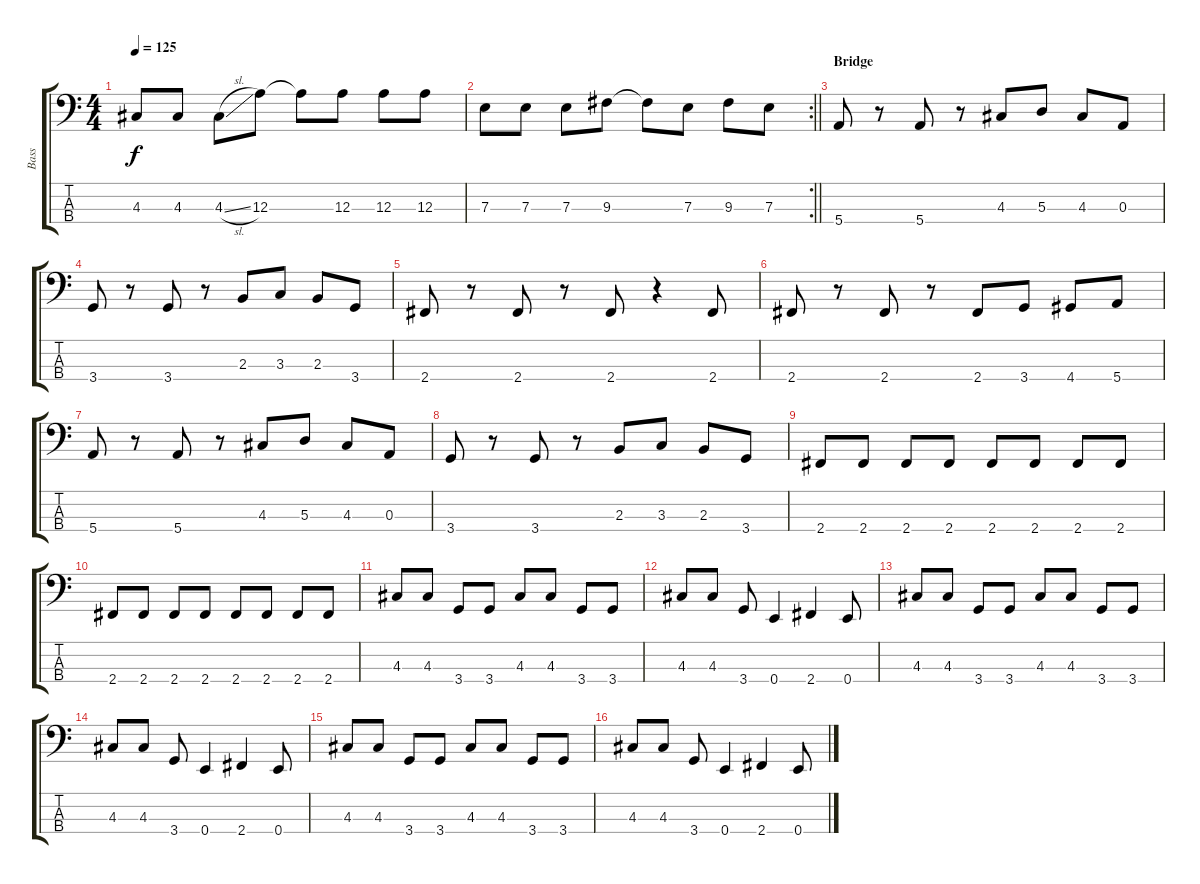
\track ("Bass" "Bass") {instrument electricbasspick}
\staff {score tabs}
\tuning (G2 D2 A1 E1) {hide}
\ts (4 4)
\tempo 125
\clef f4
\ks c
4.3.8{dy f} 4.3.8 4.3{sl}.8 12.3.8 12.3{t}.8 12.3.8 12.3.8 12.3.8 |
\rc 2
\barLineRight lightlight
7.3.8 7.3.8 7.3.8 9.3.8 9.3{t}.8 7.3.8 9.3.8 7.3.8 |
\section ("" "Bridge")
5.4.8 r.8 5.4.8 r.8 4.3.8 5.3.8 4.3.8 0.3.8 |
3.4.8 r.8 3.4.8 r.8 2.3.8 3.3.8 2.3.8 3.4.8 |
2.4.8 r.8 2.4.8 r.8 2.4.8 r.4 2.4.8 |
2.4.8 r.8 2.4.8 r.8 2.4.8 3.4.8 4.4.8 5.4.8 |
5.4.8 r.8 5.4.8 r.8 4.3.8 5.3.8 4.3.8 0.3.8 |
3.4.8 r.8 3.4.8 r.8 2.3.8 3.3.8 2.3.8 3.4.8 |
2.4.8 2.4.8 2.4.8 2.4.8 2.4.8 2.4.8 2.4.8 2.4.8 |
2.4.8 2.4.8 2.4.8 2.4.8 2.4.8 2.4.8 2.4.8 2.4.8 |
4.3.8 4.3.8 3.4.8 3.4.8 4.3.8 4.3.8 3.4.8 3.4.8 |
4.3.8 4.3.8 3.4.8 0.4.4 2.4.4 0.4.8 |
4.3.8 4.3.8 3.4.8 3.4.8 4.3.8 4.3.8 3.4.8 3.4.8 |
4.3.8 4.3.8 3.4.8 0.4.4 2.4.4 0.4.8 |
4.3.8 4.3.8 3.4.8 3.4.8 4.3.8 4.3.8 3.4.8 3.4.8 |
4.3.8 4.3.8 3.4.8 0.4.4 2.4.4 0.4.8
